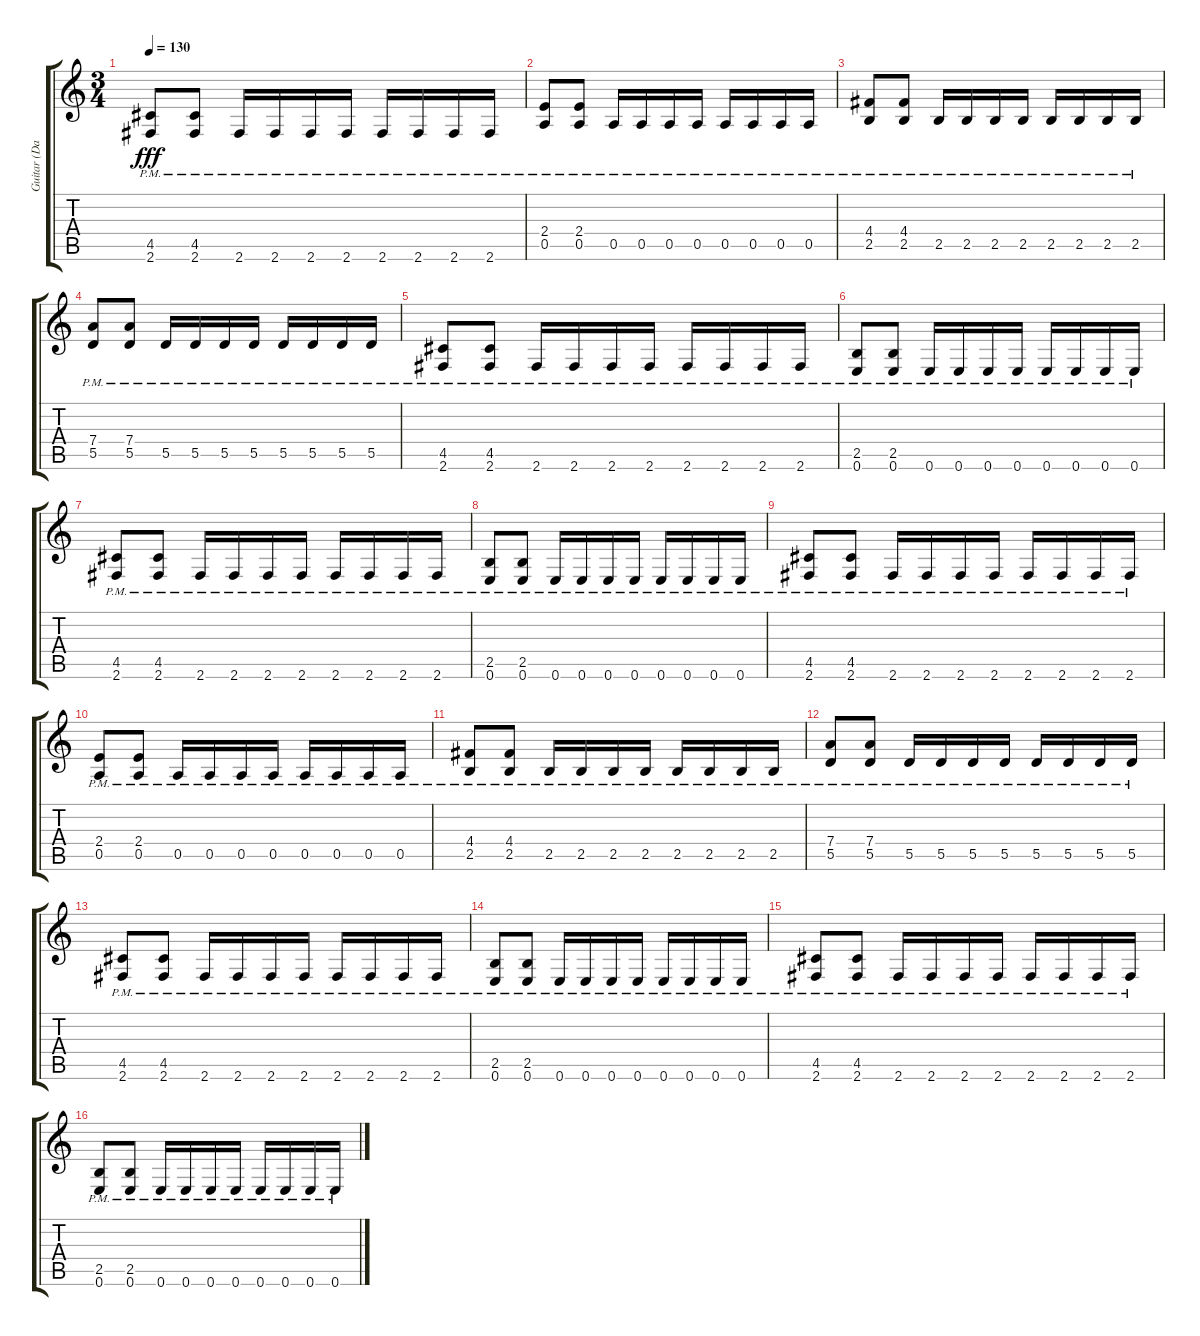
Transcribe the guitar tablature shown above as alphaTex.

\track ("Guitar (Dave)" "Guitar (Da") {instrument distortionguitar}
\staff {score tabs}
\tuning (E4 B3 G3 D3 A2 E2) {hide}
\ts (3 4)
\tempo 130
\clef g2
\ks c
(4.5{pm} 2.6{pm}).8{dy fff} (4.5{pm} 2.6{pm}).8 2.6{pm}.16 2.6{pm}.16 2.6{pm}.16 2.6{pm}.16 2.6{pm}.16 2.6{pm}.16 2.6{pm}.16 2.6{pm}.16 |
(2.4{pm} 0.5{pm}).8 (2.4{pm} 0.5{pm}).8 0.5{pm}.16 0.5{pm}.16 0.5{pm}.16 0.5{pm}.16 0.5{pm}.16 0.5{pm}.16 0.5{pm}.16 0.5{pm}.16 |
(4.4{pm} 2.5{pm}).8 (4.4{pm} 2.5{pm}).8 2.5{pm}.16 2.5{pm}.16 2.5{pm}.16 2.5{pm}.16 2.5{pm}.16 2.5{pm}.16 2.5{pm}.16 2.5{pm}.16 |
(7.4{pm} 5.5{pm}).8 (7.4{pm} 5.5{pm}).8 5.5{pm}.16 5.5{pm}.16 5.5{pm}.16 5.5{pm}.16 5.5{pm}.16 5.5{pm}.16 5.5{pm}.16 5.5{pm}.16 |
(4.5{pm} 2.6{pm}).8 (4.5{pm} 2.6{pm}).8 2.6{pm}.16 2.6{pm}.16 2.6{pm}.16 2.6{pm}.16 2.6{pm}.16 2.6{pm}.16 2.6{pm}.16 2.6{pm}.16 |
(2.5{pm} 0.6{pm}).8 (2.5{pm} 0.6{pm}).8 0.6{pm}.16 0.6{pm}.16 0.6{pm}.16 0.6{pm}.16 0.6{pm}.16 0.6{pm}.16 0.6{pm}.16 0.6{pm}.16 |
(4.5{pm} 2.6{pm}).8 (4.5{pm} 2.6{pm}).8 2.6{pm}.16 2.6{pm}.16 2.6{pm}.16 2.6{pm}.16 2.6{pm}.16 2.6{pm}.16 2.6{pm}.16 2.6{pm}.16 |
(2.5{pm} 0.6{pm}).8 (2.5{pm} 0.6{pm}).8 0.6{pm}.16 0.6{pm}.16 0.6{pm}.16 0.6{pm}.16 0.6{pm}.16 0.6{pm}.16 0.6{pm}.16 0.6{pm}.16 |
(4.5{pm} 2.6{pm}).8 (4.5{pm} 2.6{pm}).8 2.6{pm}.16 2.6{pm}.16 2.6{pm}.16 2.6{pm}.16 2.6{pm}.16 2.6{pm}.16 2.6{pm}.16 2.6{pm}.16 |
(2.4{pm} 0.5{pm}).8 (2.4{pm} 0.5{pm}).8 0.5{pm}.16 0.5{pm}.16 0.5{pm}.16 0.5{pm}.16 0.5{pm}.16 0.5{pm}.16 0.5{pm}.16 0.5{pm}.16 |
(4.4{pm} 2.5{pm}).8 (4.4{pm} 2.5{pm}).8 2.5{pm}.16 2.5{pm}.16 2.5{pm}.16 2.5{pm}.16 2.5{pm}.16 2.5{pm}.16 2.5{pm}.16 2.5{pm}.16 |
(7.4{pm} 5.5{pm}).8 (7.4{pm} 5.5{pm}).8 5.5{pm}.16 5.5{pm}.16 5.5{pm}.16 5.5{pm}.16 5.5{pm}.16 5.5{pm}.16 5.5{pm}.16 5.5{pm}.16 |
(4.5{pm} 2.6{pm}).8 (4.5{pm} 2.6{pm}).8 2.6{pm}.16 2.6{pm}.16 2.6{pm}.16 2.6{pm}.16 2.6{pm}.16 2.6{pm}.16 2.6{pm}.16 2.6{pm}.16 |
(2.5{pm} 0.6{pm}).8 (2.5{pm} 0.6{pm}).8 0.6{pm}.16 0.6{pm}.16 0.6{pm}.16 0.6{pm}.16 0.6{pm}.16 0.6{pm}.16 0.6{pm}.16 0.6{pm}.16 |
(4.5{pm} 2.6{pm}).8 (4.5{pm} 2.6{pm}).8 2.6{pm}.16 2.6{pm}.16 2.6{pm}.16 2.6{pm}.16 2.6{pm}.16 2.6{pm}.16 2.6{pm}.16 2.6{pm}.16 |
(2.5{pm} 0.6{pm}).8 (2.5{pm} 0.6{pm}).8 0.6{pm}.16 0.6{pm}.16 0.6{pm}.16 0.6{pm}.16 0.6{pm}.16 0.6{pm}.16 0.6{pm}.16 0.6{pm}.16
